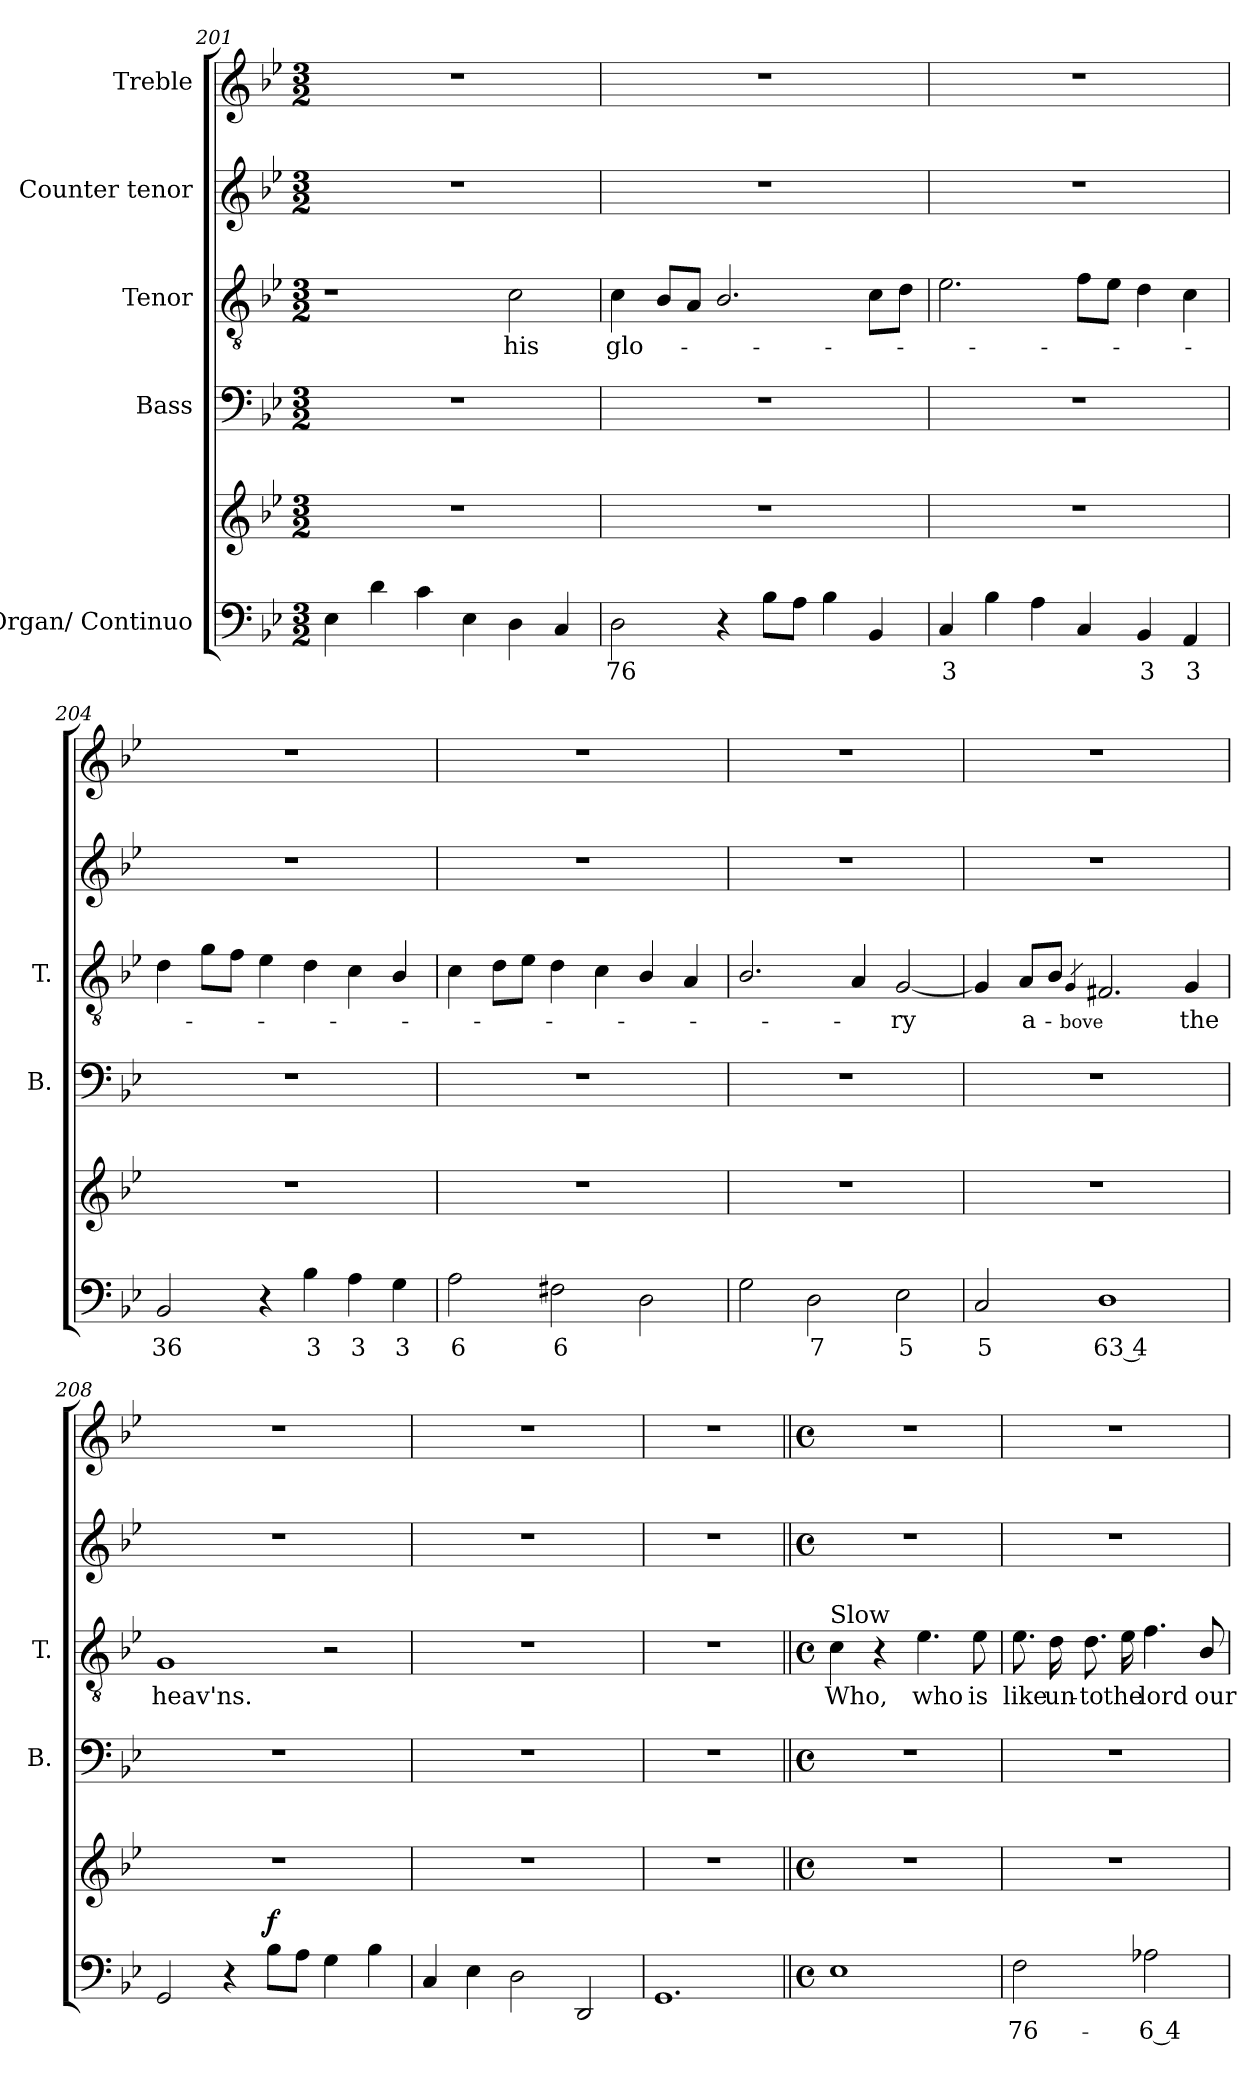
**kern	**text	**kern	**dynam	**kern	**kern	**text	**kern	**kern
*part5	*part5	*part5	*part5	*part4	*part3	*part3	*part2	*part1
*staff6	*staff6	*staff5	*staff5/6	*staff4	*staff3	*staff3	*staff2	*staff1
*I"Organ/ Continuo	*	*	*	*I"Bass	*I"Tenor	*	*I"Counter tenor	*I"Treble
*	*	*	*	*I'B.	*I'T.	*	*	*
*clefF4	*	*clefG2	*	*clefF4	*clefGv2	*	*clefG2	*clefG2
*	*	*	*	*	*ITrd7c12	*	*	*
*k[b-e-]	*	*k[b-e-]	*	*k[b-e-]	*k[b-e-]	*	*k[b-e-]	*k[b-e-]
*B-:	*	*B-:	*	*B-:	*B-:	*	*B-:	*B-:
*M3/2	*	*M3/2	*	*M3/2	*M3/2	*	*M3/2	*M3/2
=201	=201	=201	=201	=201	=201	=201	=201	=201
!	!	!LO:N:vis=1	!	!LO:N:vis=1	!	!	!LO:N:vis=1	!LO:N:vis=1
4E-i\	.	1.r	.	1.r	1r	.	1.r	1.r
4di\	.	.	.	.	.	.	.	.
4ci\	.	.	.	.	.	.	.	.
4E-i\	.	.	.	.	.	.	.	.
!	!	!	!	!	!	!LO:LY:b:color=#000000	!	!
4Di\	.	.	.	.	2Ci\	his	.	.
4Ci/	.	.	.	.	.	.	.	.
=202	=202	=202	=202	=202	=202	=202	=202	=202
!	!LO:LY:b:color=#000000	!LO:N:vis=1	!	!LO:N:vis=1	!	!	!	!
!	!	!	!	!	!	!LO:LY:b:color=#000000	!LO:N:vis=1	!LO:N:vis=1
2Di\	76	1.r	.	1.r	4Ci\	glo-	1.r	1.r
.	.	.	.	.	8BB-i/L	.	.	.
.	.	.	.	.	8AAi/J	.	.	.
4r	.	.	.	.	2.BB-i/	.	.	.
8B-i\L	.	.	.	.	.	.	.	.
8Ai\J	.	.	.	.	.	.	.	.
4B-i\	.	.	.	.	.	.	.	.
4BB-i/	.	.	.	.	8Ci\L	.	.	.
.	.	.	.	.	8Di\J	.	.	.
=203	=203	=203	=203	=203	=203	=203	=203	=203
!	!LO:LY:b:color=#000000	!LO:N:vis=1	!	!LO:N:vis=1	!	!	!LO:N:vis=1	!LO:N:vis=1
4Ci/	3	1.r	.	1.r	2.E-i\	.	1.r	1.r
4B-i\	.	.	.	.	.	.	.	.
4Ai\	.	.	.	.	.	.	.	.
4Ci/	.	.	.	.	8Fi\L	.	.	.
.	.	.	.	.	8E-i\J	.	.	.
!	!LO:LY:b:color=#000000	!	!	!	!	!	!	!
4BB-i/	3	.	.	.	4Di\	.	.	.
!	!LO:LY:b:color=#000000	!	!	!	!	!	!	!
4AAi/	3	.	.	.	4Ci\	.	.	.
!!LO:LB:g=z
=204	=204	=204	=204	=204	=204	=204	=204	=204
!	!LO:LY:b:color=#000000	!LO:N:vis=1	!	!LO:N:vis=1	!	!	!LO:N:vis=1	!LO:N:vis=1
2BB-i/	36	1.r	.	1.r	4Di\	.	1.r	1.r
.	.	.	.	.	8Gi\L	.	.	.
.	.	.	.	.	8Fi\J	.	.	.
4r	.	.	.	.	4E-i\	.	.	.
!	!LO:LY:b:color=#000000	!	!	!	!	!	!	!
4B-i\	3	.	.	.	4Di\	.	.	.
!	!LO:LY:b:color=#000000	!	!	!	!	!	!	!
4Ai\	3	.	.	.	4Ci\	.	.	.
!	!LO:LY:b:color=#000000	!	!	!	!	!	!	!
4Gi\	3	.	.	.	4BB-i/	.	.	.
=205	=205	=205	=205	=205	=205	=205	=205	=205
!	!LO:LY:b:color=#000000	!LO:N:vis=1	!	!LO:N:vis=1	!	!	!LO:N:vis=1	!LO:N:vis=1
2Ai\	6	1.r	.	1.r	4Ci\	.	1.r	1.r
.	.	.	.	.	8Di\L	.	.	.
.	.	.	.	.	8E-i\J	.	.	.
!	!LO:LY:b:color=#000000	!	!	!	!	!	!	!
2F#Xi\	6	.	.	.	4Di\	.	.	.
.	.	.	.	.	4Ci\	.	.	.
2Di\	.	.	.	.	4BB-i/	.	.	.
.	.	.	.	.	4AAi/	.	.	.
=206	=206	=206	=206	=206	=206	=206	=206	=206
!	!	!LO:N:vis=1	!	!LO:N:vis=1	!	!	!LO:N:vis=1	!LO:N:vis=1
2Gi\	.	1.r	.	1.r	2.BB-i/	.	1.r	1.r
!	!LO:LY:b:color=#000000	!	!	!	!	!	!	!
2Di\	7	.	.	.	.	.	.	.
.	.	.	.	.	4AAi/	.	.	.
!	!LO:LY:b:color=#000000	!	!	!	!	!	!	!
!	!	!	!	!	!	!LO:LY:b:color=#000000	!	!
2E-i\	5	.	.	.	[2GGi/	-ry	.	.
!!LO:LB:g=z
=207	=207	=207	=207	=207	=207	=207	=207	=207
!	!LO:LY:b:color=#000000	!LO:N:vis=1	!	!LO:N:vis=1	!	!	!LO:N:vis=1	!LO:N:vis=1
2Ci/	5	1.r	.	1.r	4GGi/]	.	1.r	1.r
!	!	!	!	!	!	!LO:LY:b:color=#000000	!	!
.	.	.	.	.	8AAi/L	a-	.	.
.	.	.	.	.	8BB-i/J	.	.	.
!	!	!	!	!	!	!LO:LY:b:color=#000000	!	!
.	.	.	.	.	4qGGi/	-bove	.	.
!	!LO:LY:b:color=#000000	!	!	!	!	!	!	!
1Di	63 4	.	.	.	2.FF#Xi/	.	.	.
!	!	!	!	!	!	!LO:LY:b:color=#000000	!	!
.	.	.	.	.	4GGi/	the	.	.
=208	=208	=208	=208	=208	=208	=208	=208	=208
!	!	!LO:N:vis=1	!	!LO:N:vis=1	!	!	!	!
!	!	!	!	!	!	!LO:LY:b:color=#000000	!LO:N:vis=1	!LO:N:vis=1
2GGi/	.	1.r	.	1.r	1GGi	heav'ns.	1.r	1.r
4r	.	.	.	.	.	.	.	.
8B-i\L	.	.	f	.	.	.	.	.
8Ai\J	.	.	.	.	.	.	.	.
4Gi\	.	.	.	.	2r	.	.	.
4B-i\	.	.	.	.	.	.	.	.
=209	=209	=209	=209	=209	=209	=209	=209	=209
!	!	!LO:N:vis=1	!	!LO:N:vis=1	!LO:N:vis=1	!	!LO:N:vis=1	!LO:N:vis=1
4Ci/	.	1.r	.	1.r	1.r	.	1.r	1.r
4E-i\	.	.	.	.	.	.	.	.
2Di\	.	.	.	.	.	.	.	.
2DDi/	.	.	.	.	.	.	.	.
=210	=210	=210	=210	=210	=210	=210	=210	=210
!	!	!LO:N:vis=1	!	!LO:N:vis=1	!LO:N:vis=1	!	!LO:N:vis=1	!LO:N:vis=1
1.GGi	.	1.r	.	1.r	1.r	.	1.r	1.r
!!LO:LB:g=z
=211||	=211||	=211||	=211||	=211||	=211||	=211||	=211||	=211||
*M4/4	*	*M4/4	*	*M4/4	*M4/4	*	*M4/4	*M4/4
*met(c)	*	*met(c)	*	*met(c)	*met(c)	*	*met(c)	*met(c)
!	!	!	!	!	!LO:TX:a:t=Slow	!	!	!
!	!	!	!	!	!	!LO:LY:b:color=#000000	!	!
1E-i	.	1r	.	1r	4Ci\	Who,	1r	1r
.	.	.	.	.	4r	.	.	.
!	!	!	!	!	!	!LO:LY:b:color=#000000	!	!
.	.	.	.	.	4.E-i\	who	.	.
!	!	!	!	!	!	!LO:LY:b:color=#000000	!	!
.	.	.	.	.	8E-i\	is	.	.
=212	=212	=212	=212	=212	=212	=212	=212	=212
!	!LO:LY:b:color=#000000	!	!	!	!	!	!	!
!	!	!	!	!	!	!LO:LY:b:color=#000000	!	!
2Fi\	76 -	1r	.	1r	8.E-i\	like	1r	1r
!	!	!	!	!	!	!LO:LY:b:color=#000000	!	!
.	.	.	.	.	16Di\	un-	.	.
!	!	!	!	!	!	!LO:LY:b:color=#000000	!	!
.	.	.	.	.	8.Di\	-to	.	.
!	!	!	!	!	!	!LO:LY:b:color=#000000	!	!
.	.	.	.	.	16E-i\	the	.	.
!	!LO:LY:b:color=#000000	!	!	!	!	!	!	!
!	!	!	!	!	!	!LO:LY:b:color=#000000	!	!
2A-Xi\	6 4	.	.	.	4.Fi\	lord	.	.
!	!	!	!	!	!	!LO:LY:b:color=#000000	!	!
.	.	.	.	.	8BB-i/	our	.	.
=	=	=	=	=	=	=	=	=
*-	*-	*-	*-	*-	*-	*-	*-	*-
